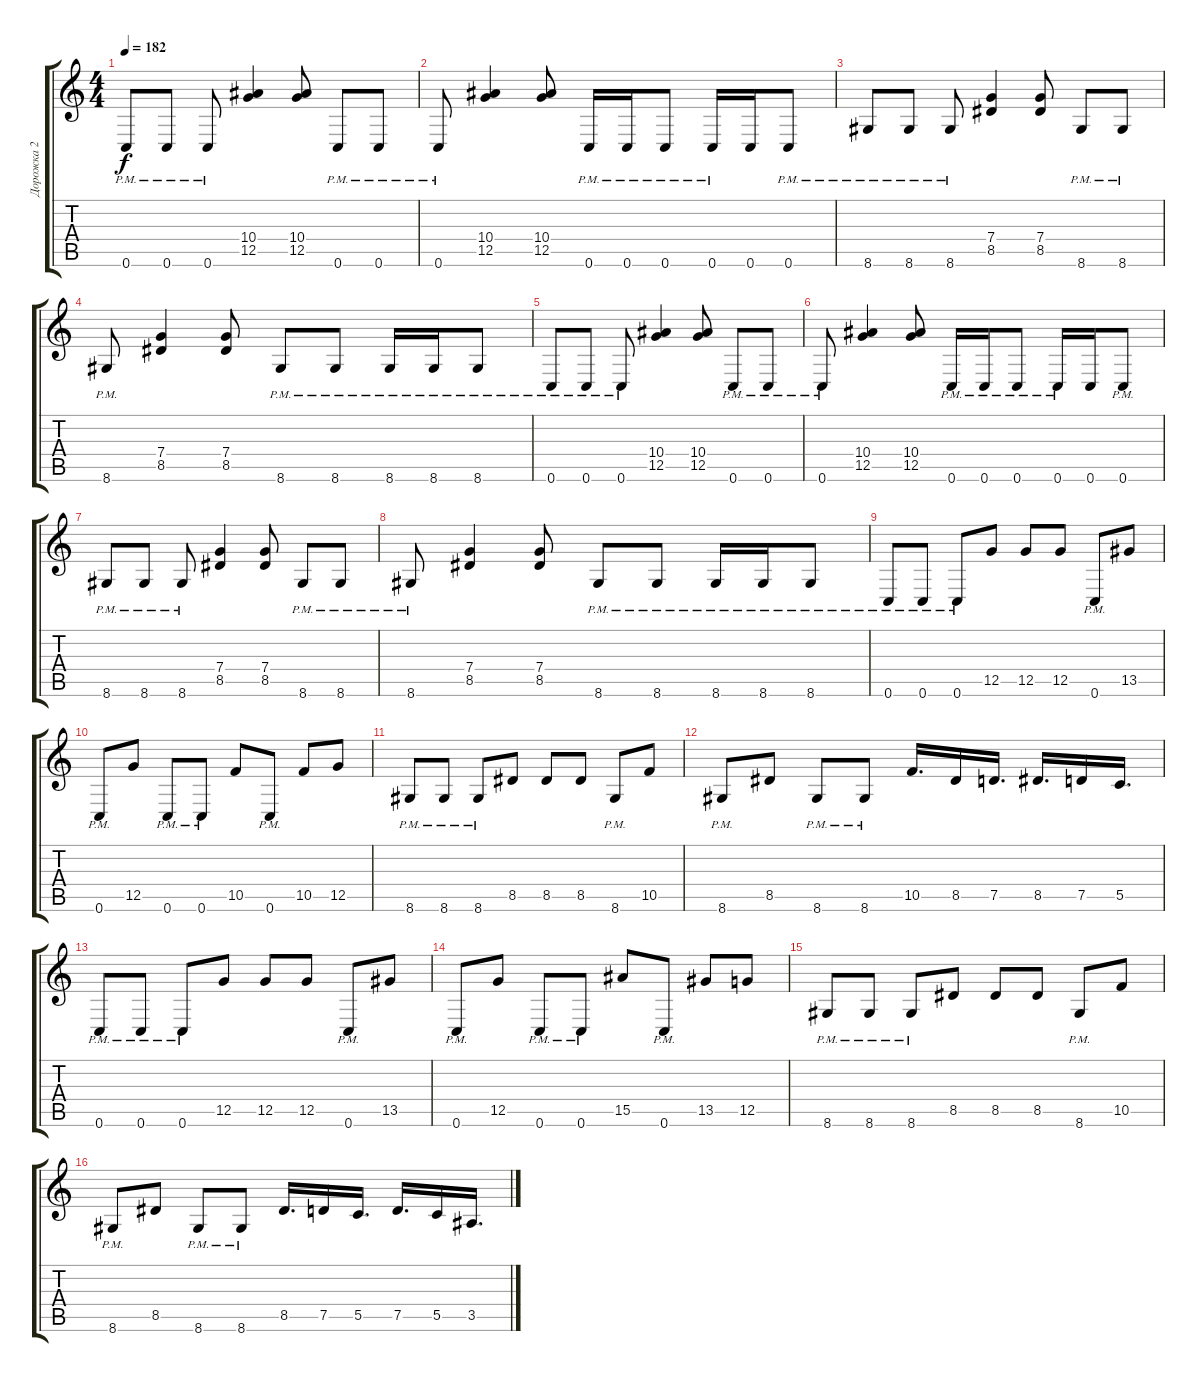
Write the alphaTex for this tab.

\track ("Дорожка 2" "Дорожка 2") {instrument distortionguitar}
\staff {score tabs}
\tuning (D4 A3 F3 C3 G2 C2) {hide}
\ts (4 4)
\tempo 182
\clef g2
\ks c
0.6{pm}.8{dy f} 0.6{pm}.8 0.6{pm}.8 (10.4 12.5).4 (10.4 12.5).8 0.6{pm}.8 0.6{pm}.8 |
0.6{pm}.8 (10.4 12.5).4 (10.4 12.5).8 0.6{pm}.16 0.6{pm}.16 0.6{pm}.8 0.6{pm}.16 0.6.16 0.6{pm}.8 |
8.6{pm}.8 8.6{pm}.8 8.6{pm}.8 (7.4 8.5).4 (7.4 8.5).8 8.6{pm}.8 8.6{pm}.8 |
8.6{pm}.8 (7.4 8.5).4 (7.4 8.5).8 8.6{pm}.8 8.6{pm}.8 8.6{pm}.16 8.6{pm}.16 8.6{pm}.8 |
0.6{pm}.8 0.6{pm}.8 0.6{pm}.8 (10.4 12.5).4 (10.4 12.5).8 0.6{pm}.8 0.6{pm}.8 |
0.6{pm}.8 (10.4 12.5).4 (10.4 12.5).8 0.6{pm}.16 0.6{pm}.16 0.6{pm}.8 0.6{pm}.16 0.6.16 0.6{pm}.8 |
8.6{pm}.8 8.6{pm}.8 8.6{pm}.8 (7.4 8.5).4 (7.4 8.5).8 8.6{pm}.8 8.6{pm}.8 |
8.6{pm}.8 (7.4 8.5).4 (7.4 8.5).8 8.6{pm}.8 8.6{pm}.8 8.6{pm}.16 8.6{pm}.16 8.6{pm}.8 |
0.6{pm}.8 0.6{pm}.8 0.6{pm}.8 12.5.8 12.5.8 12.5.8 0.6{pm}.8 13.5.8 |
0.6{pm}.8 12.5.8 0.6{pm}.8 0.6{pm}.8 10.5.8 0.6{pm}.8 10.5.8 12.5.8 |
8.6{pm}.8 8.6{pm}.8 8.6{pm}.8 8.5.8 8.5.8 8.5.8 8.6{pm}.8 10.5.8 |
8.6{pm}.8 8.5.8 8.6{pm}.8 8.6{pm}.8 10.5.16{d} 8.5.16 7.5.16{d} 8.5.16{d} 7.5.16 5.5.16{d} |
0.6{pm}.8 0.6{pm}.8 0.6{pm}.8 12.5.8 12.5.8 12.5.8 0.6{pm}.8 13.5.8 |
0.6{pm}.8 12.5.8 0.6{pm}.8 0.6{pm}.8 15.5.8 0.6{pm}.8 13.5.8 12.5.8 |
8.6{pm}.8 8.6{pm}.8 8.6{pm}.8 8.5.8 8.5.8 8.5.8 8.6{pm}.8 10.5.8 |
8.6{pm}.8 8.5.8 8.6{pm}.8 8.6{pm}.8 8.5.16{d} 7.5.16 5.5.16{d} 7.5.16{d} 5.5.16 3.5.16{d}
